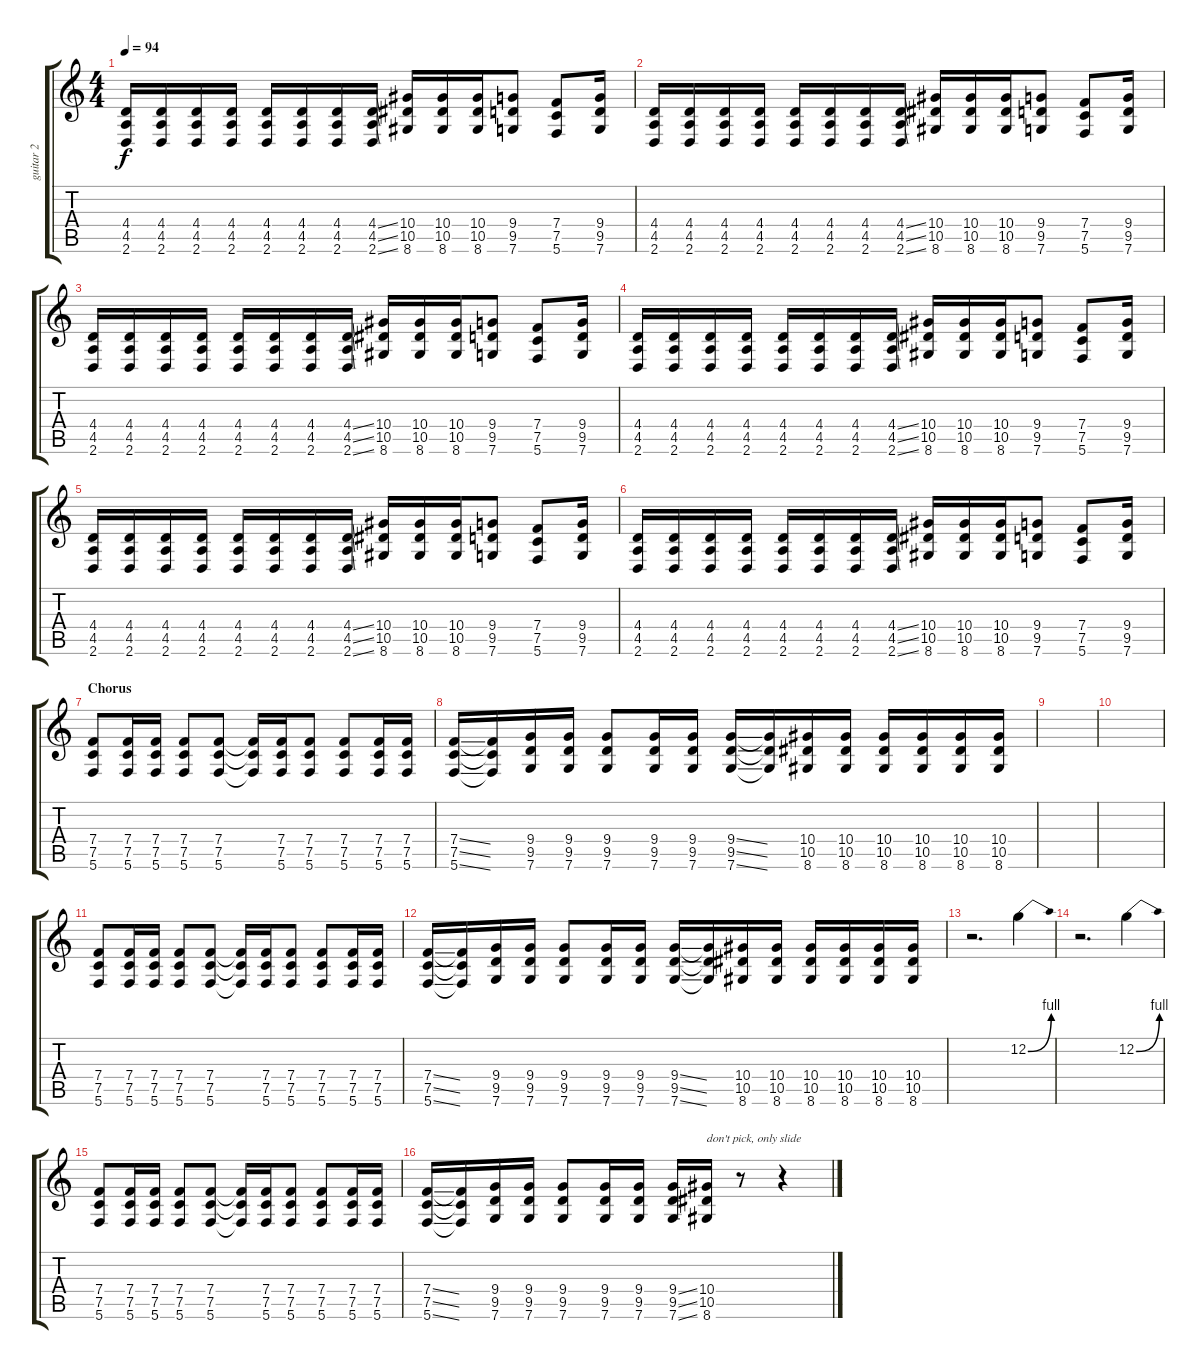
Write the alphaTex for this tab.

\track ("guitar 2" "guitar 2") {instrument distortionguitar}
\staff {score tabs}
\tuning (C4 G3 Eb3 Bb2 F2 C2) {hide}
\ts (4 4)
\tempo 94
\clef g2
\ks c
(4.4 4.5 2.6).16{dy f} (4.4 4.5 2.6).16 (4.4 4.5 2.6).16 (4.4 4.5 2.6).16 (4.4 4.5 2.6).16 (4.4 4.5 2.6).16 (4.4 4.5 2.6).16 (4.4{ss} 4.5{ss} 2.6{ss}).16 (10.4 10.5 8.6).16 (10.4 10.5 8.6).16 (10.4 10.5 8.6).16 (9.4 9.5 7.6).8 (7.4 7.5 5.6).8 (9.4 9.5 7.6).16 |
(4.4 4.5 2.6).16 (4.4 4.5 2.6).16 (4.4 4.5 2.6).16 (4.4 4.5 2.6).16 (4.4 4.5 2.6).16 (4.4 4.5 2.6).16 (4.4 4.5 2.6).16 (4.4{ss} 4.5{ss} 2.6{ss}).16 (10.4 10.5 8.6).16 (10.4 10.5 8.6).16 (10.4 10.5 8.6).16 (9.4 9.5 7.6).8 (7.4 7.5 5.6).8 (9.4 9.5 7.6).16 |
(4.4 4.5 2.6).16 (4.4 4.5 2.6).16 (4.4 4.5 2.6).16 (4.4 4.5 2.6).16 (4.4 4.5 2.6).16 (4.4 4.5 2.6).16 (4.4 4.5 2.6).16 (4.4{ss} 4.5{ss} 2.6{ss}).16 (10.4 10.5 8.6).16 (10.4 10.5 8.6).16 (10.4 10.5 8.6).16 (9.4 9.5 7.6).8 (7.4 7.5 5.6).8 (9.4 9.5 7.6).16 |
(4.4 4.5 2.6).16 (4.4 4.5 2.6).16 (4.4 4.5 2.6).16 (4.4 4.5 2.6).16 (4.4 4.5 2.6).16 (4.4 4.5 2.6).16 (4.4 4.5 2.6).16 (4.4{ss} 4.5{ss} 2.6{ss}).16 (10.4 10.5 8.6).16 (10.4 10.5 8.6).16 (10.4 10.5 8.6).16 (9.4 9.5 7.6).8 (7.4 7.5 5.6).8 (9.4 9.5 7.6).16 |
(4.4 4.5 2.6).16 (4.4 4.5 2.6).16 (4.4 4.5 2.6).16 (4.4 4.5 2.6).16 (4.4 4.5 2.6).16 (4.4 4.5 2.6).16 (4.4 4.5 2.6).16 (4.4{ss} 4.5{ss} 2.6{ss}).16 (10.4 10.5 8.6).16 (10.4 10.5 8.6).16 (10.4 10.5 8.6).16 (9.4 9.5 7.6).8 (7.4 7.5 5.6).8 (9.4 9.5 7.6).16 |
(4.4 4.5 2.6).16 (4.4 4.5 2.6).16 (4.4 4.5 2.6).16 (4.4 4.5 2.6).16 (4.4 4.5 2.6).16 (4.4 4.5 2.6).16 (4.4 4.5 2.6).16 (4.4{ss} 4.5{ss} 2.6{ss}).16 (10.4 10.5 8.6).16 (10.4 10.5 8.6).16 (10.4 10.5 8.6).16 (9.4 9.5 7.6).8 (7.4 7.5 5.6).8 (9.4 9.5 7.6).16 |
\section ("" "Chorus")
(7.4 7.5 5.6).8 (7.4 7.5 5.6).16 (7.4 7.5 5.6).16 (7.4 7.5 5.6).8 (7.4 7.5 5.6).8 (7.4{t} 7.5{t} 5.6{t}).16 (7.4 7.5 5.6).16 (7.4 7.5 5.6).8 (7.4 7.5 5.6).8 (7.4 7.5 5.6).16 (7.4 7.5 5.6).16 |
(7.4{ss} 7.5{ss} 5.6{ss}).16 (7.4{t} 7.5{t} 5.6{t}).16 (9.4 9.5 7.6).16 (9.4 9.5 7.6).16 (9.4 9.5 7.6).8 (9.4 9.5 7.6).16 (9.4 9.5 7.6).16 (9.4{ss} 9.5{ss} 7.6{ss}).16 (9.4{t} 9.5{t} 7.6{t}).16 (10.4 10.5 8.6).16 (10.4 10.5 8.6).16 (10.4 10.5 8.6).16 (10.4 10.5 8.6).16 (10.4 10.5 8.6).16 (10.4 10.5 8.6).16 |
|
|
(7.4 7.5 5.6).8 (7.4 7.5 5.6).16 (7.4 7.5 5.6).16 (7.4 7.5 5.6).8 (7.4 7.5 5.6).8 (7.4{t} 7.5{t} 5.6{t}).16 (7.4 7.5 5.6).16 (7.4 7.5 5.6).8 (7.4 7.5 5.6).8 (7.4 7.5 5.6).16 (7.4 7.5 5.6).16 |
(7.4{ss} 7.5{ss} 5.6{ss}).16 (7.4{t} 7.5{t} 5.6{t}).16 (9.4 9.5 7.6).16 (9.4 9.5 7.6).16 (9.4 9.5 7.6).8 (9.4 9.5 7.6).16 (9.4 9.5 7.6).16 (9.4{ss} 9.5{ss} 7.6{ss}).16 (9.4{t} 9.5{t} 7.6{t}).16 (10.4 10.5 8.6).16 (10.4 10.5 8.6).16 (10.4 10.5 8.6).16 (10.4 10.5 8.6).16 (10.4 10.5 8.6).16 (10.4 10.5 8.6).16 |
r.2{d} 12.2{be (bend 0 0 60 4)}.4 |
r.2{d} 12.2{be (bend 0 0 60 4)}.4 |
(7.4 7.5 5.6).8 (7.4 7.5 5.6).16 (7.4 7.5 5.6).16 (7.4 7.5 5.6).8 (7.4 7.5 5.6).8 (7.4{t} 7.5{t} 5.6{t}).16 (7.4 7.5 5.6).16 (7.4 7.5 5.6).8 (7.4 7.5 5.6).8 (7.4 7.5 5.6).16 (7.4 7.5 5.6).16 |
(7.4{ss} 7.5{ss} 5.6{ss}).16 (7.4{t} 7.5{t} 5.6{t}).16 (9.4 9.5 7.6).16 (9.4 9.5 7.6).16 (9.4 9.5 7.6).8 (9.4 9.5 7.6).16 (9.4 9.5 7.6).16 (9.4{ss} 9.5{ss} 7.6{ss}).16 (10.4 10.5 8.6).16{txt "don't pick, only slide"} r.8 r.4
